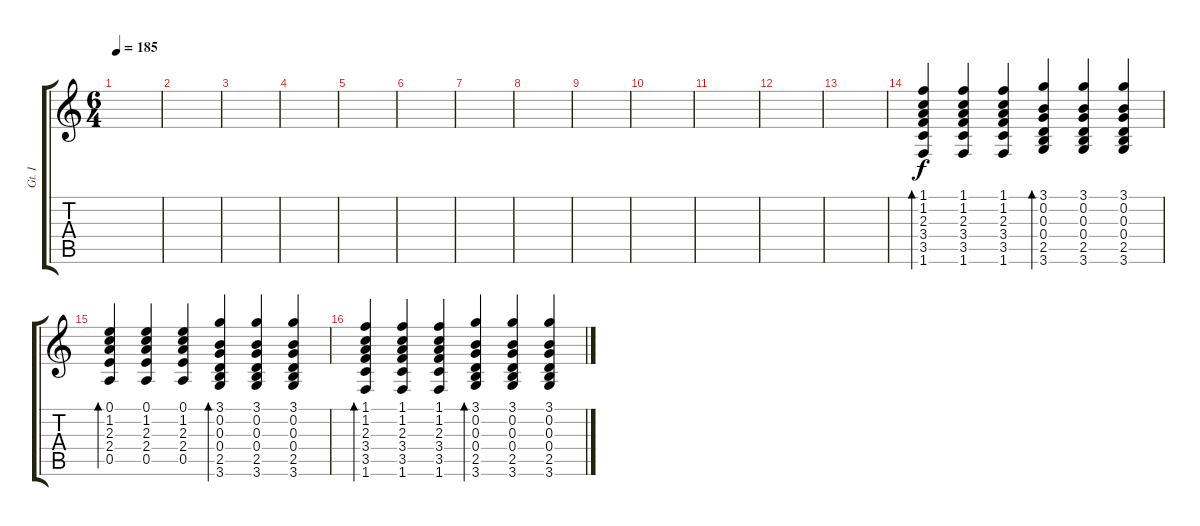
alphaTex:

\track ("Gt. I" "Gt. I") {instrument acousticguitarsteel}
\staff {score tabs}
\tuning (E4 B3 G3 D3 A2 E2) {hide}
\ts (6 4)
\tempo 185
\clef g2
\ks c
|
|
|
|
|
|
|
|
|
|
|
|
|
(1.1 1.2 2.3 3.4 3.5 1.6).4{bd 120 balance 12} (1.1 1.2 2.3 3.4 3.5 1.6).4 (1.1 1.2 2.3 3.4 3.5 1.6).4 (3.1 0.2 0.3 0.4 2.5 3.6).4{bd 60} (3.1 0.2 0.3 0.4 2.5 3.6).4 (3.1 0.2 0.3 0.4 2.5 3.6).4 |
(0.1 1.2 2.3 2.4 0.5).4{bd 120} (0.1 1.2 2.3 2.4 0.5).4 (0.1 1.2 2.3 2.4 0.5).4 (3.1 0.2 0.3 0.4 2.5 3.6).4{bd 60} (3.1 0.2 0.3 0.4 2.5 3.6).4 (3.1 0.2 0.3 0.4 2.5 3.6).4 |
(1.1 1.2 2.3 3.4 3.5 1.6).4{bd 120} (1.1 1.2 2.3 3.4 3.5 1.6).4 (1.1 1.2 2.3 3.4 3.5 1.6).4 (3.1 0.2 0.3 0.4 2.5 3.6).4{bd 60} (3.1 0.2 0.3 0.4 2.5 3.6).4 (3.1 0.2 0.3 0.4 2.5 3.6).4
